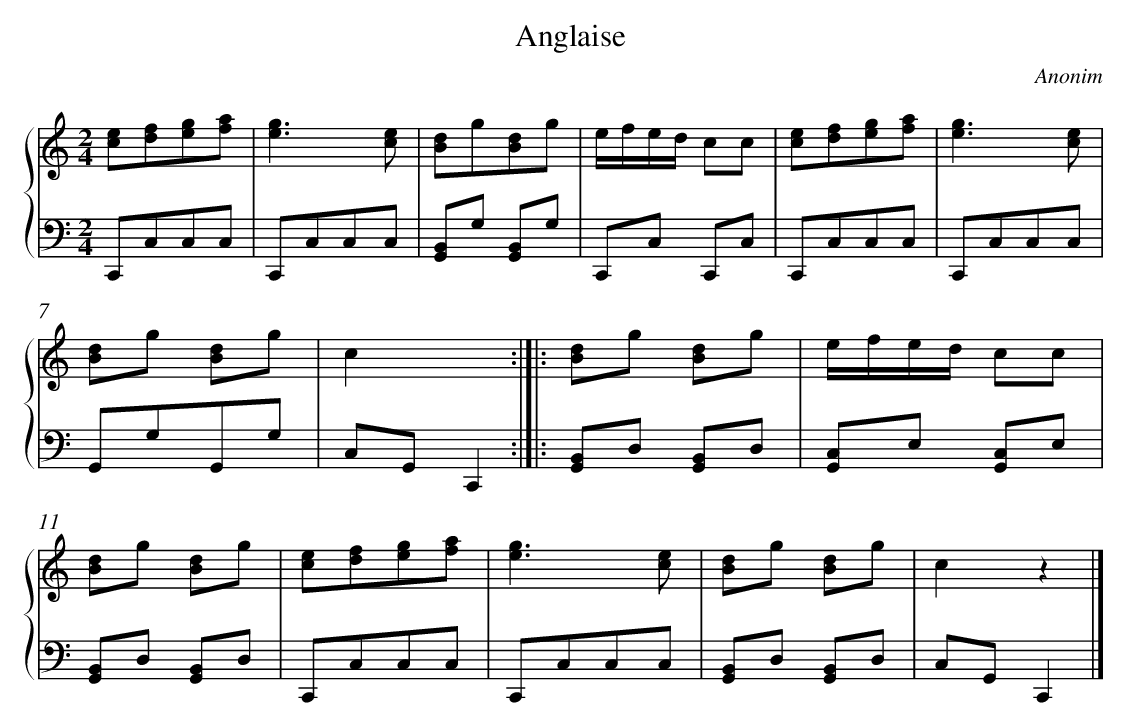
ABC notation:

X:1
T: Anglaise
C: Anonim
L: 1/8
M: 2/4
%%staves {1 2}
V: 1 clef=treble
V: 2 clef=bass
K: C
[V:1] [ec][fd][ge][af] |
[V:2] C,,C,C,C, |
[V:1] [g3e3][ec] |
[V:2] C,,C,C,C, |
[V:1] [dB]g[dB]g |
[V:2] [B,,G,,]G, [B,,G,,]G, |
[V:1] e/f/e/d/ cc |
[V:2] C,,C, C,,C, |
[V:1] [ec][fd][ge][af] |
[V:2] C,,C,C,C, |
[V:1] [g3e3][ec] |
[V:2] C,,C,C,C, |
[V:1] [dB]g [dB]g |
[V:2] G,,G,G,,G, |
[V:1] c2x2 :|]|:
[V:2] C,G,,C,,2 :|]|:
[V:1] [dB]g [dB]g |
[V:2] [B,,G,,]D, [B,,G,,]D, |
[V:1] e/f/e/d/ cc |
[V:2] [C,G,,]E, [C,G,,]E, |
[V:1] [dB]g [dB]g |
[V:2] [B,,G,,]D, [B,,G,,]D, |
[V:1] [ec][fd][ge][af] |
[V:2] C,,C,C,C, |
[V:1] [g3e3][ec] |
[V:2] C,,C,C,C, |
[V:1] [dB]g [dB]g |
[V:2] [B,,G,,]D, [B,,G,,]D, |
[V:1] c2z2 |]
[V:2] C,G,,C,,2 |]
